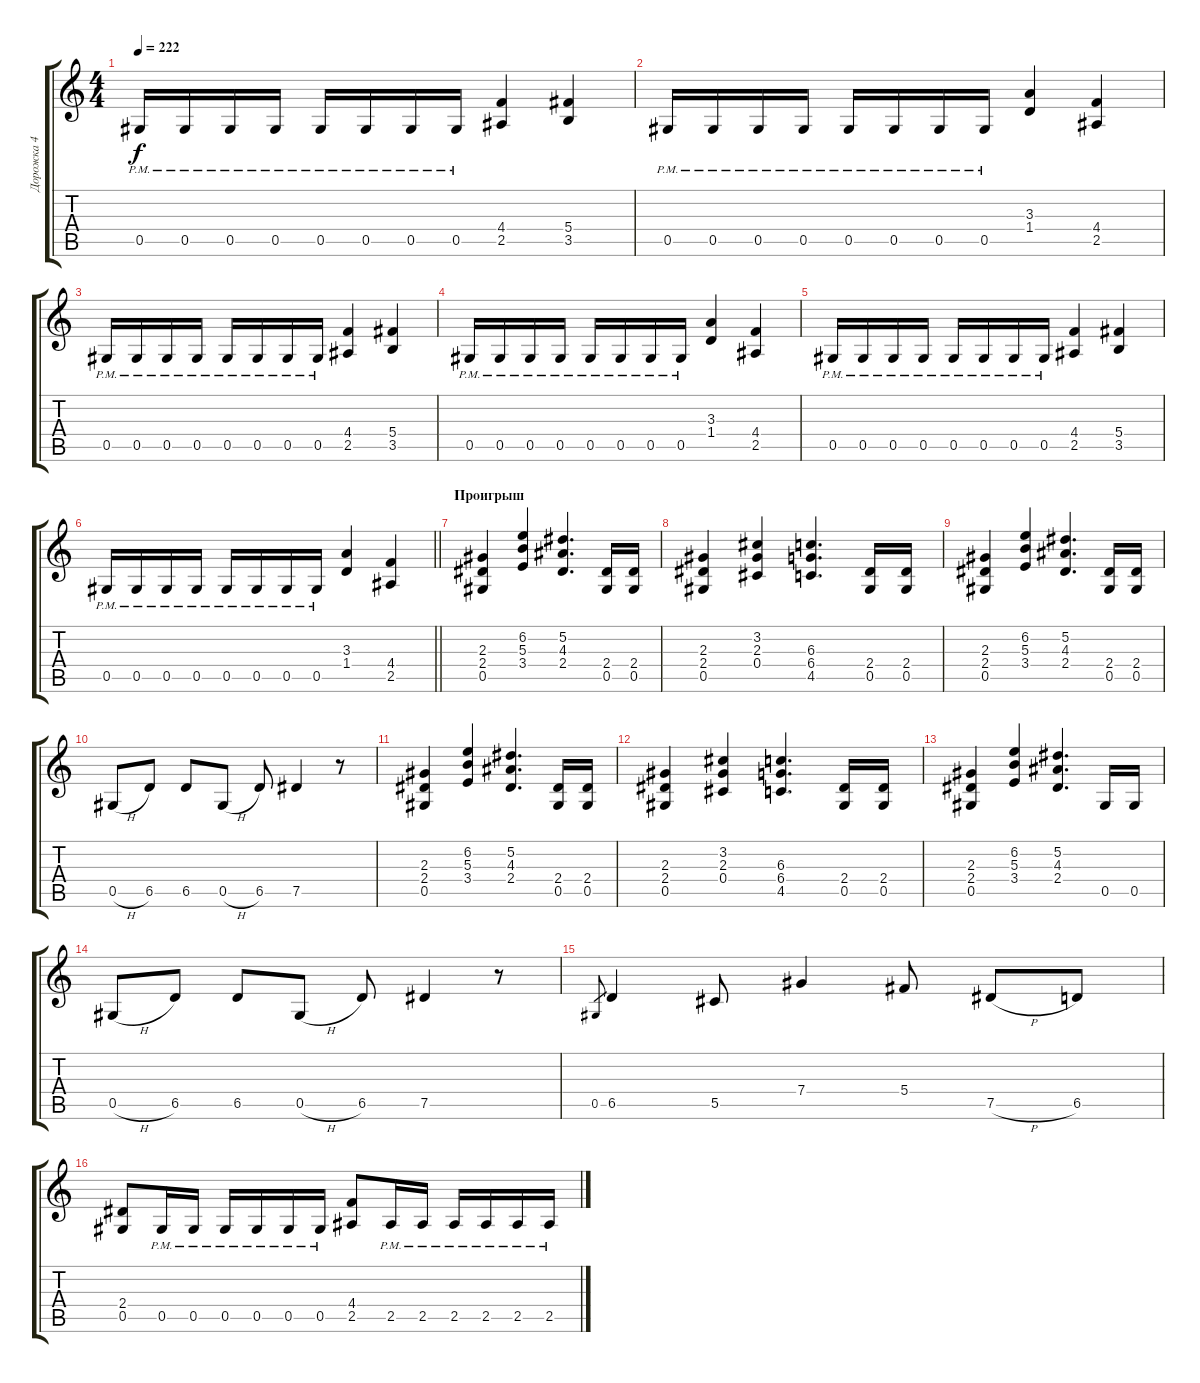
\track ("Дорожка 4" "Дорожка 4") {instrument overdrivenguitar}
\staff {score tabs}
\tuning (Eb4 Bb3 Gb3 Db3 Ab2 Eb2) {hide}
\ts (4 4)
\tempo 222
\clef g2
\ks c
0.5{pm}.16{dy f} 0.5{pm}.16 0.5{pm}.16 0.5{pm}.16 0.5{pm}.16 0.5{pm}.16 0.5{pm}.16 0.5{pm}.16 (4.4 2.5).4 (5.4 3.5).4 |
0.5{pm}.16 0.5{pm}.16 0.5{pm}.16 0.5{pm}.16 0.5{pm}.16 0.5{pm}.16 0.5{pm}.16 0.5{pm}.16 (3.3 1.4).4 (4.4 2.5).4 |
0.5{pm}.16 0.5{pm}.16 0.5{pm}.16 0.5{pm}.16 0.5{pm}.16 0.5{pm}.16 0.5{pm}.16 0.5{pm}.16 (4.4 2.5).4 (5.4 3.5).4 |
0.5{pm}.16 0.5{pm}.16 0.5{pm}.16 0.5{pm}.16 0.5{pm}.16 0.5{pm}.16 0.5{pm}.16 0.5{pm}.16 (3.3 1.4).4 (4.4 2.5).4 |
0.5{pm}.16 0.5{pm}.16 0.5{pm}.16 0.5{pm}.16 0.5{pm}.16 0.5{pm}.16 0.5{pm}.16 0.5{pm}.16 (4.4 2.5).4 (5.4 3.5).4 |
\barLineRight lightlight
0.5{pm}.16 0.5{pm}.16 0.5{pm}.16 0.5{pm}.16 0.5{pm}.16 0.5{pm}.16 0.5{pm}.16 0.5{pm}.16 (3.3 1.4).4 (4.4 2.5).4 |
\section ("" "Проигрыш")
(2.3 2.4 0.5).4 (6.2 5.3 3.4).4 (5.2 4.3 2.4).4{d} (2.4 0.5).16 (2.4 0.5).16 |
(2.3 2.4 0.5).4 (3.2 2.3 0.4).4 (6.3 6.4 4.5).4{d} (2.4 0.5).16 (2.4 0.5).16 |
(2.3 2.4 0.5).4 (6.2 5.3 3.4).4 (5.2 4.3 2.4).4{d} (2.4 0.5).16 (2.4 0.5).16 |
0.5{h}.8 6.5.8 6.5.8 0.5{h}.8 6.5.8 7.5.4 r.8 |
(2.3 2.4 0.5).4 (6.2 5.3 3.4).4 (5.2 4.3 2.4).4{d} (2.4 0.5).16 (2.4 0.5).16 |
(2.3 2.4 0.5).4 (3.2 2.3 0.4).4 (6.3 6.4 4.5).4{d} (2.4 0.5).16 (2.4 0.5).16 |
(2.3 2.4 0.5).4 (6.2 5.3 3.4).4 (5.2 4.3 2.4).4{d} 0.5.16 0.5.16 |
0.5{h}.8 6.5.8 6.5.8 0.5{h}.8 6.5.8 7.5.4 r.8 |
0.5.8{gr} 6.5.4 5.5.8 7.4.4 5.4.8 7.5{h}.8 6.5.8 |
(2.4 0.5).8 0.5{pm}.16 0.5{pm}.16 0.5{pm}.16 0.5{pm}.16 0.5{pm}.16 0.5{pm}.16 (4.4 2.5).8 2.5{pm}.16 2.5{pm}.16 2.5{pm}.16 2.5{pm}.16 2.5{pm}.16 2.5{pm}.16
